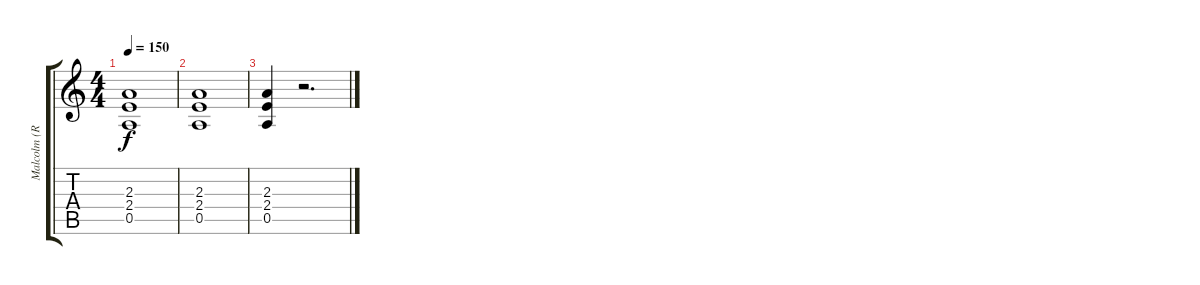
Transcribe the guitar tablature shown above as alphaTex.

\track ("Malcolm (Ryth)" "Malcolm (R") {instrument overdrivenguitar}
\staff {score tabs}
\tuning (E4 B3 G3 D3 A2 E2) {hide}
\ts (4 4)
\tempo 150
\clef g2
\ks c
(2.3{t} 2.4{t} 0.5{t}).1{dy f} |
(2.3 2.4 0.5).1 |
(2.3 2.4 0.5).4 r.2{d}
